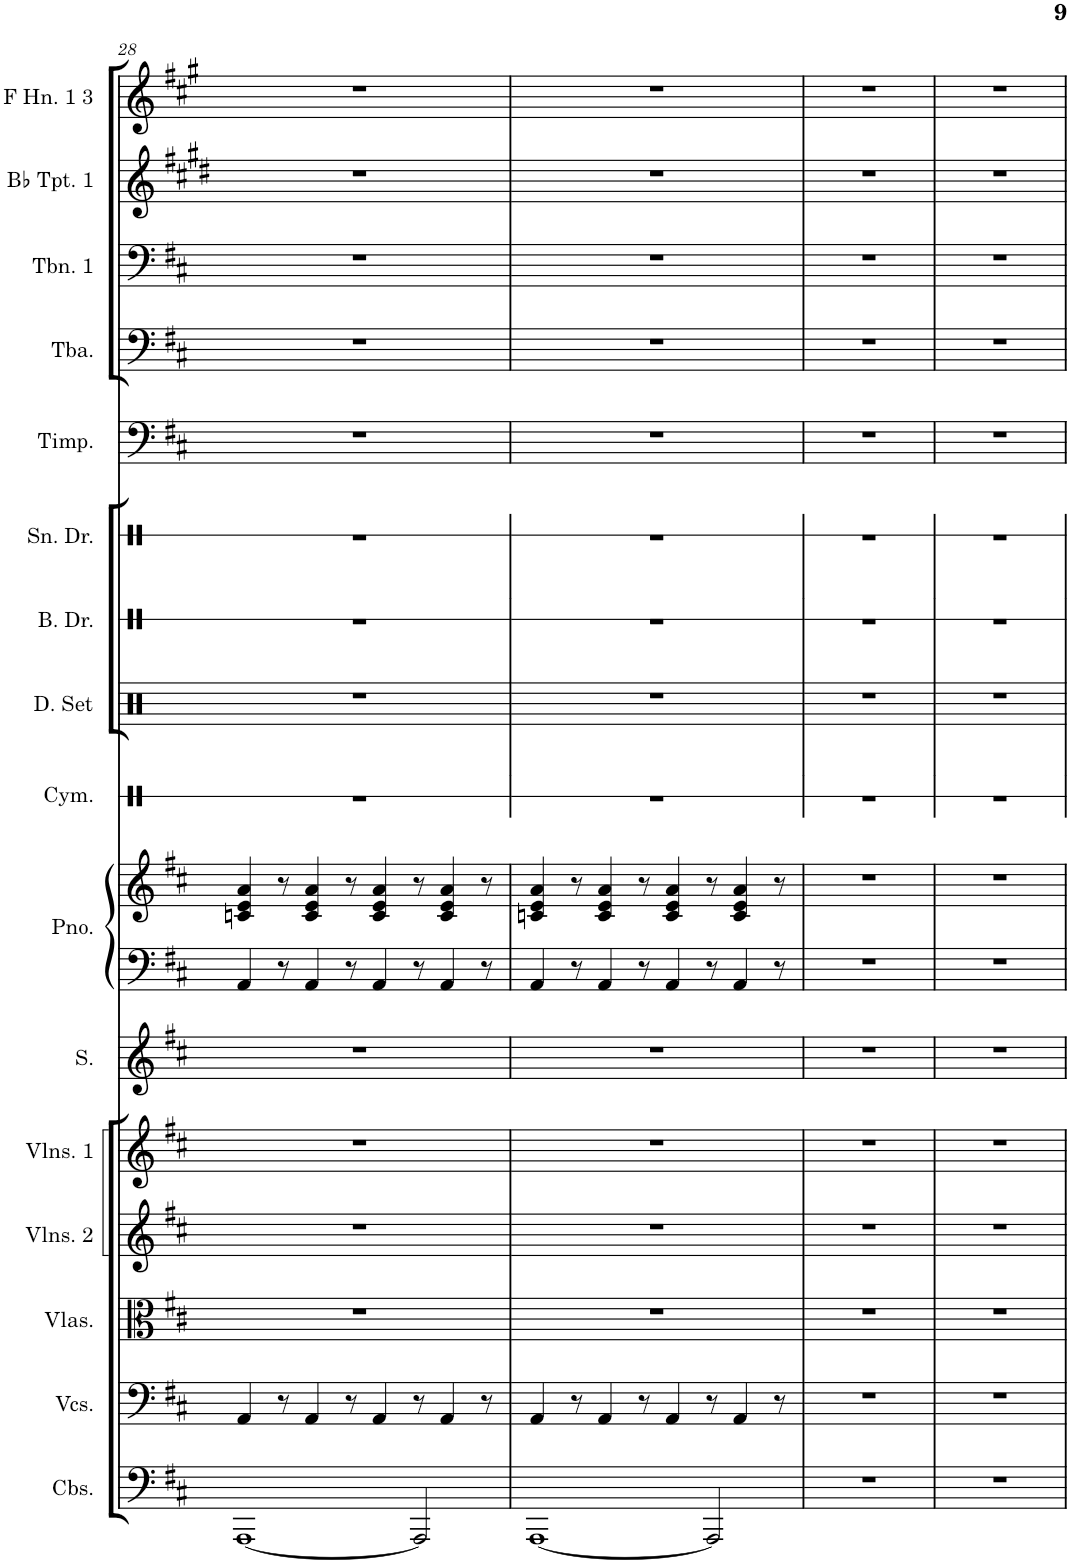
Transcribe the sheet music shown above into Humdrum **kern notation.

**kern	**kern	**kern	**kern	**kern	**kern	**kern	**kern	**kern	**kern	**kern	**kern	**kern	**kern	**kern	**kern	**kern
*part16	*part15	*part14	*part13	*part12	*part11	*part10	*part10	*part9	*part8	*part7	*part6	*part5	*part4	*part3	*part2	*part1
*staff17	*staff16	*staff15	*staff14	*staff13	*staff12	*staff11	*staff10	*staff9	*staff8	*staff7	*staff6	*staff5	*staff4	*staff3	*staff2	*staff1
*I"Contrabasses	*I"Violoncellos	*I"Violas	*I"Violins 2	*I"Violins 1	*I"Soprano	*I"Piano	*	*I"Cymbal	*I"Drumset	*I"Bass Drum	*I"Snare Drum	*I"Timpani	*I"Tuba	*I"Trombone 1	*I"Bb Trumpet 1	*I"F Horn 1 &amp; 3
*I'Cbs.	*I'Vcs.	*I'Vlas.	*I'Vlns. 2	*I'Vlns. 1	*I'S.	*I'Pno.	*	*I'Cym.	*I'D. Set	*I'B. Dr.	*I'Sn. Dr.	*I'Timp.	*I'Tba.	*I'Tbn. 1	*I'Bb Tpt. 1	*I'F Hn. 1 3
!!LO:PB:g=z
*clefF4	*clefF4	*clefC3	*clefG2	*clefG2	*clefG2	*clefF4	*clefG2	*clefX	*clefX	*clefX	*clefX	*clefF4	*clefF4	*clefF4	*clefG2	*clefG2
*Trd7c12	*	*	*	*	*	*	*	*	*	*	*	*	*	*	*Trd1c2	*Trd4c7
*k[f#c#]	*k[f#c#]	*k[f#c#]	*k[f#c#]	*k[f#c#]	*k[f#c#]	*k[f#c#]	*k[f#c#]	*k[]	*k[]	*k[]	*k[]	*k[f#c#]	*k[f#c#]	*k[f#c#]	*k[f#c#g#d#]	*k[f#c#g#]
*M12/8	*M12/8	*M12/8	*M12/8	*M12/8	*M12/8	*M12/8	*M12/8	*M12/8	*M12/8	*M12/8	*M12/8	*M12/8	*M12/8	*M12/8	*M12/8	*M12/8
=28	=28	=28	=28	=28	=28	=28	=28	=28	=28	=28	=28	=28	=28	=28	=28	=28
[1AAA	4AA/	1.r	1.r	1.r	1.r	4AA/	4cn/ 4e/ 4a/	1.r	1.r	1.r	1.r	1.r	1.r	1.r	1.r	1.r
.	8r	.	.	.	.	8r	8r	.	.	.	.	.	.	.	.	.
.	4AA/	.	.	.	.	4AA/	4c/ 4e/ 4a/	.	.	.	.	.	.	.	.	.
.	8r	.	.	.	.	8r	8r	.	.	.	.	.	.	.	.	.
.	4AA/	.	.	.	.	4AA/	4c/ 4e/ 4a/	.	.	.	.	.	.	.	.	.
2AAA/]	8r	.	.	.	.	8r	8r	.	.	.	.	.	.	.	.	.
.	4AA/	.	.	.	.	4AA/	4c/ 4e/ 4a/	.	.	.	.	.	.	.	.	.
.	8r	.	.	.	.	8r	8r	.	.	.	.	.	.	.	.	.
=29	=29	=29	=29	=29	=29	=29	=29	=29	=29	=29	=29	=29	=29	=29	=29	=29
[1AAA	4AA/	1.r	1.r	1.r	1.r	4AA/	4cn/ 4e/ 4a/	1.r	1.r	1.r	1.r	1.r	1.r	1.r	1.r	1.r
.	8r	.	.	.	.	8r	8r	.	.	.	.	.	.	.	.	.
.	4AA/	.	.	.	.	4AA/	4c/ 4e/ 4a/	.	.	.	.	.	.	.	.	.
.	8r	.	.	.	.	8r	8r	.	.	.	.	.	.	.	.	.
.	4AA/	.	.	.	.	4AA/	4c/ 4e/ 4a/	.	.	.	.	.	.	.	.	.
2AAA/]	8r	.	.	.	.	8r	8r	.	.	.	.	.	.	.	.	.
.	4AA/	.	.	.	.	4AA/	4c/ 4e/ 4a/	.	.	.	.	.	.	.	.	.
.	8r	.	.	.	.	8r	8r	.	.	.	.	.	.	.	.	.
=30	=30	=30	=30	=30	=30	=30	=30	=30	=30	=30	=30	=30	=30	=30	=30	=30
1.r	1.r	1.r	1.r	1.r	1.r	1.r	1.r	1.r	1.r	1.r	1.r	1.r	1.r	1.r	1.r	1.r
=31	=31	=31	=31	=31	=31	=31	=31	=31	=31	=31	=31	=31	=31	=31	=31	=31
1.r	1.r	1.r	1.r	1.r	1.r	1.r	1.r	1.r	1.r	1.r	1.r	1.r	1.r	1.r	1.r	1.r
=	=	=	=	=	=	=	=	=	=	=	=	=	=	=	=	=
*-	*-	*-	*-	*-	*-	*-	*-	*-	*-	*-	*-	*-	*-	*-	*-	*-
